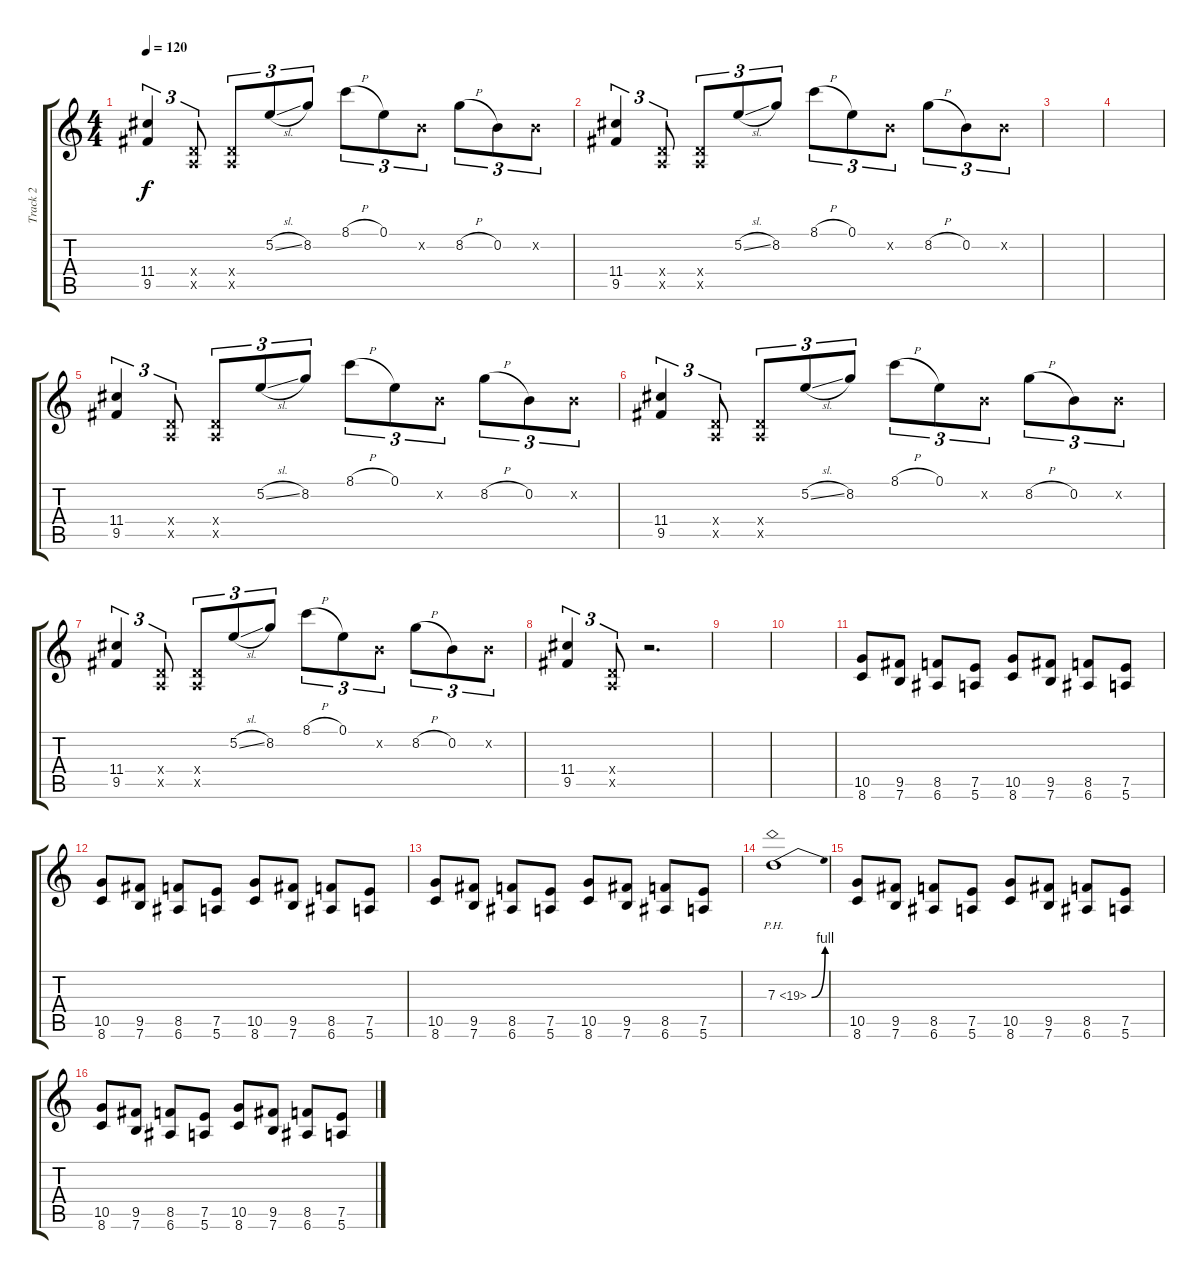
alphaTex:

\track ("Track 2" "Track 2") {instrument distortionguitar}
\staff {score tabs}
\tuning (E4 B3 G3 D3 A2 E2) {hide}
\ts (4 4)
\tempo 120
\clef g2
\ks c
(11.4 9.5).4{tu (3 2) dy f} (0.4{x} 0.5{x}).8{tu (3 2)} (0.4{x} 0.5{x}).8{tu (3 2)} 5.2{sl}.8{tu (3 2)} 8.2.8{tu (3 2)} 8.1{h}.8{tu (3 2)} 0.1.8{tu (3 2)} 0.2{x}.8{tu (3 2)} 8.2{h}.8{tu (3 2)} 0.2.8{tu (3 2)} 0.2{x}.8{tu (3 2)} |
(11.4 9.5).4{tu (3 2)} (0.4{x} 0.5{x}).8{tu (3 2)} (0.4{x} 0.5{x}).8{tu (3 2)} 5.2{sl}.8{tu (3 2)} 8.2.8{tu (3 2)} 8.1{h}.8{tu (3 2)} 0.1.8{tu (3 2)} 0.2{x}.8{tu (3 2)} 8.2{h}.8{tu (3 2)} 0.2.8{tu (3 2)} 0.2{x}.8{tu (3 2)} |
|
|
(11.4 9.5).4{tu (3 2)} (0.4{x} 0.5{x}).8{tu (3 2)} (0.4{x} 0.5{x}).8{tu (3 2)} 5.2{sl}.8{tu (3 2)} 8.2.8{tu (3 2)} 8.1{h}.8{tu (3 2)} 0.1.8{tu (3 2)} 0.2{x}.8{tu (3 2)} 8.2{h}.8{tu (3 2)} 0.2.8{tu (3 2)} 0.2{x}.8{tu (3 2)} |
(11.4 9.5).4{tu (3 2)} (0.4{x} 0.5{x}).8{tu (3 2)} (0.4{x} 0.5{x}).8{tu (3 2)} 5.2{sl}.8{tu (3 2)} 8.2.8{tu (3 2)} 8.1{h}.8{tu (3 2)} 0.1.8{tu (3 2)} 0.2{x}.8{tu (3 2)} 8.2{h}.8{tu (3 2)} 0.2.8{tu (3 2)} 0.2{x}.8{tu (3 2)} |
(11.4 9.5).4{tu (3 2)} (0.4{x} 0.5{x}).8{tu (3 2)} (0.4{x} 0.5{x}).8{tu (3 2)} 5.2{sl}.8{tu (3 2)} 8.2.8{tu (3 2)} 8.1{h}.8{tu (3 2)} 0.1.8{tu (3 2)} 0.2{x}.8{tu (3 2)} 8.2{h}.8{tu (3 2)} 0.2.8{tu (3 2)} 0.2{x}.8{tu (3 2)} |
(11.4 9.5).4{tu (3 2)} (0.4{x} 0.5{x}).8{tu (3 2)} r.2{d} |
|
|
(10.5 8.6).8 (9.5 7.6).8 (8.5 6.6).8 (7.5 5.6).8 (10.5 8.6).8 (9.5 7.6).8 (8.5 6.6).8 (7.5 5.6).8 |
(10.5 8.6).8 (9.5 7.6).8 (8.5 6.6).8 (7.5 5.6).8 (10.5 8.6).8 (9.5 7.6).8 (8.5 6.6).8 (7.5 5.6).8 |
(10.5 8.6).8 (9.5 7.6).8 (8.5 6.6).8 (7.5 5.6).8 (10.5 8.6).8 (9.5 7.6).8 (8.5 6.6).8 (7.5 5.6).8 |
7.3{be (bend 0 0 60 4) ph 12}.1 |
(10.5 8.6).8 (9.5 7.6).8 (8.5 6.6).8 (7.5 5.6).8 (10.5 8.6).8 (9.5 7.6).8 (8.5 6.6).8 (7.5 5.6).8 |
(10.5 8.6).8 (9.5 7.6).8 (8.5 6.6).8 (7.5 5.6).8 (10.5 8.6).8 (9.5 7.6).8 (8.5 6.6).8 (7.5 5.6).8
